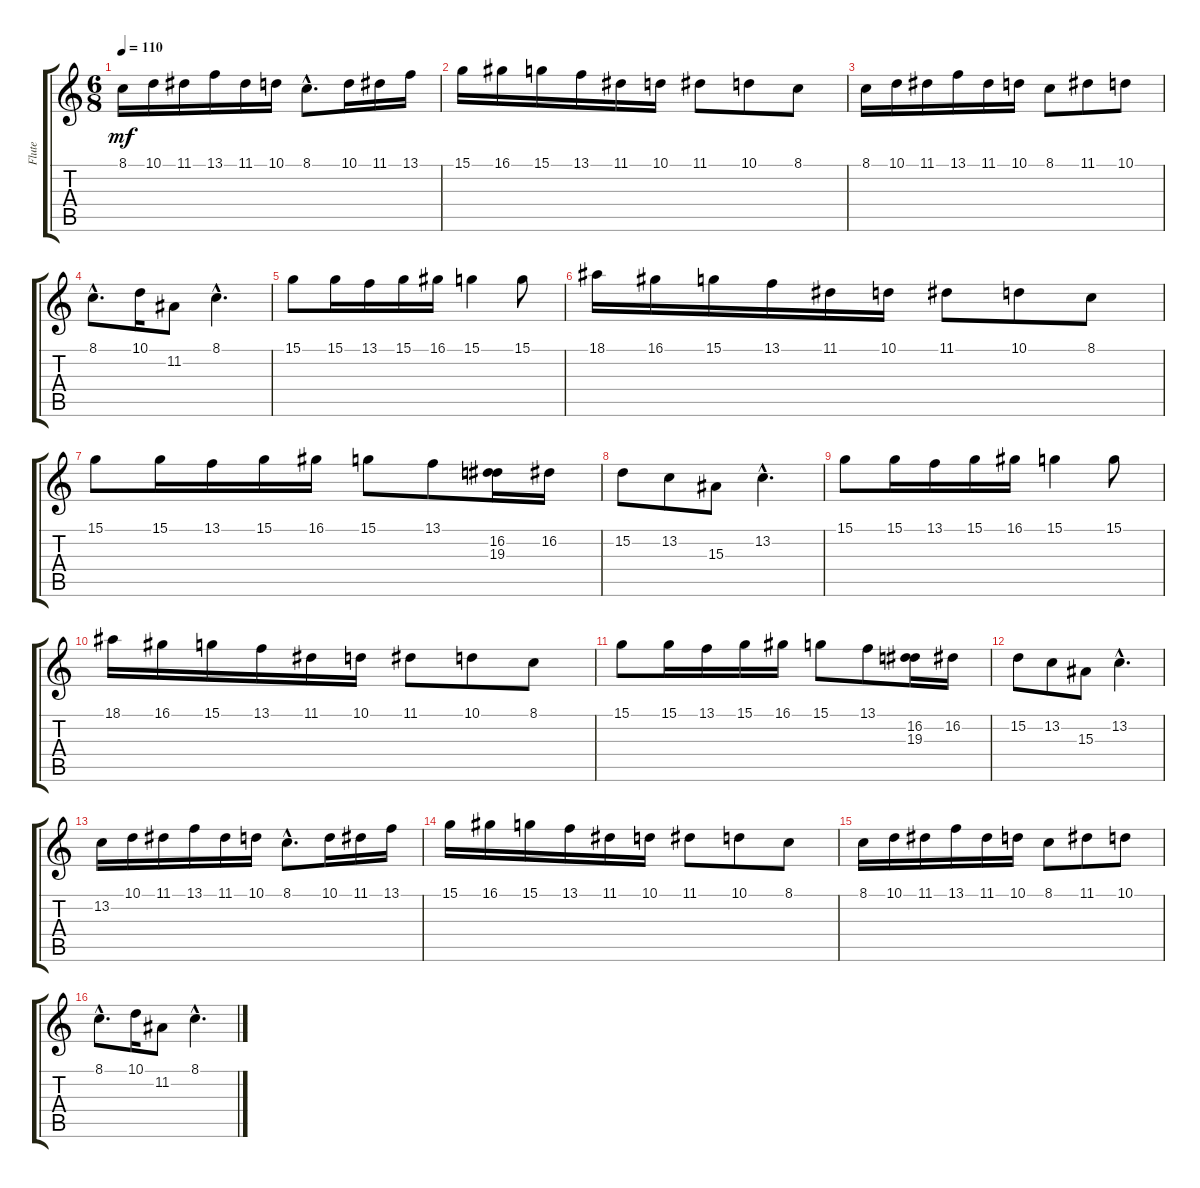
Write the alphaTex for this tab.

\track ("Flute" "Flute") {instrument flute}
\staff {score tabs}
\tuning (E4 B3 G3 D3 A2 E2) {hide}
\ts (6 8)
\tempo 110
\clef g2
\ks c
8.1.16{dy mf} 10.1.16 11.1.16 13.1.16 11.1.16 10.1.16 8.1{hac}.8{d} 10.1.16 11.1.16 13.1.16 |
15.1.16 16.1.16 15.1.16 13.1.16 11.1.16 10.1.16 11.1.8 10.1.8 8.1.8 |
8.1.16 10.1.16 11.1.16 13.1.16 11.1.16 10.1.16 8.1.8 11.1.8 10.1.8 |
8.1{hac}.8{d} 10.1.16 11.2.8 8.1{hac}.4{d} |
15.1.8 15.1.16 13.1.16 15.1.16 16.1.16 15.1.4 15.1.8 |
18.1.16 16.1.16 15.1.16 13.1.16 11.1.16 10.1.16 11.1.8 10.1.8 8.1.8 |
15.1.8 15.1.16 13.1.16 15.1.16 16.1.16 15.1.8 13.1.8 (16.2 19.3).16 16.2.16 |
15.2.8 13.2.8 15.3.8 13.2{hac}.4{d} |
15.1.8 15.1.16 13.1.16 15.1.16 16.1.16 15.1.4 15.1.8 |
18.1.16 16.1.16 15.1.16 13.1.16 11.1.16 10.1.16 11.1.8 10.1.8 8.1.8 |
15.1.8 15.1.16 13.1.16 15.1.16 16.1.16 15.1.8 13.1.8 (16.2 19.3).16 16.2.16 |
15.2.8 13.2.8 15.3.8 13.2{hac}.4{d} |
13.2.16 10.1.16 11.1.16 13.1.16 11.1.16 10.1.16 8.1{hac}.8{d} 10.1.16 11.1.16 13.1.16 |
15.1.16 16.1.16 15.1.16 13.1.16 11.1.16 10.1.16 11.1.8 10.1.8 8.1.8 |
8.1.16 10.1.16 11.1.16 13.1.16 11.1.16 10.1.16 8.1.8 11.1.8 10.1.8 |
8.1{hac}.8{d} 10.1.16 11.2.8 8.1{hac}.4{d}
